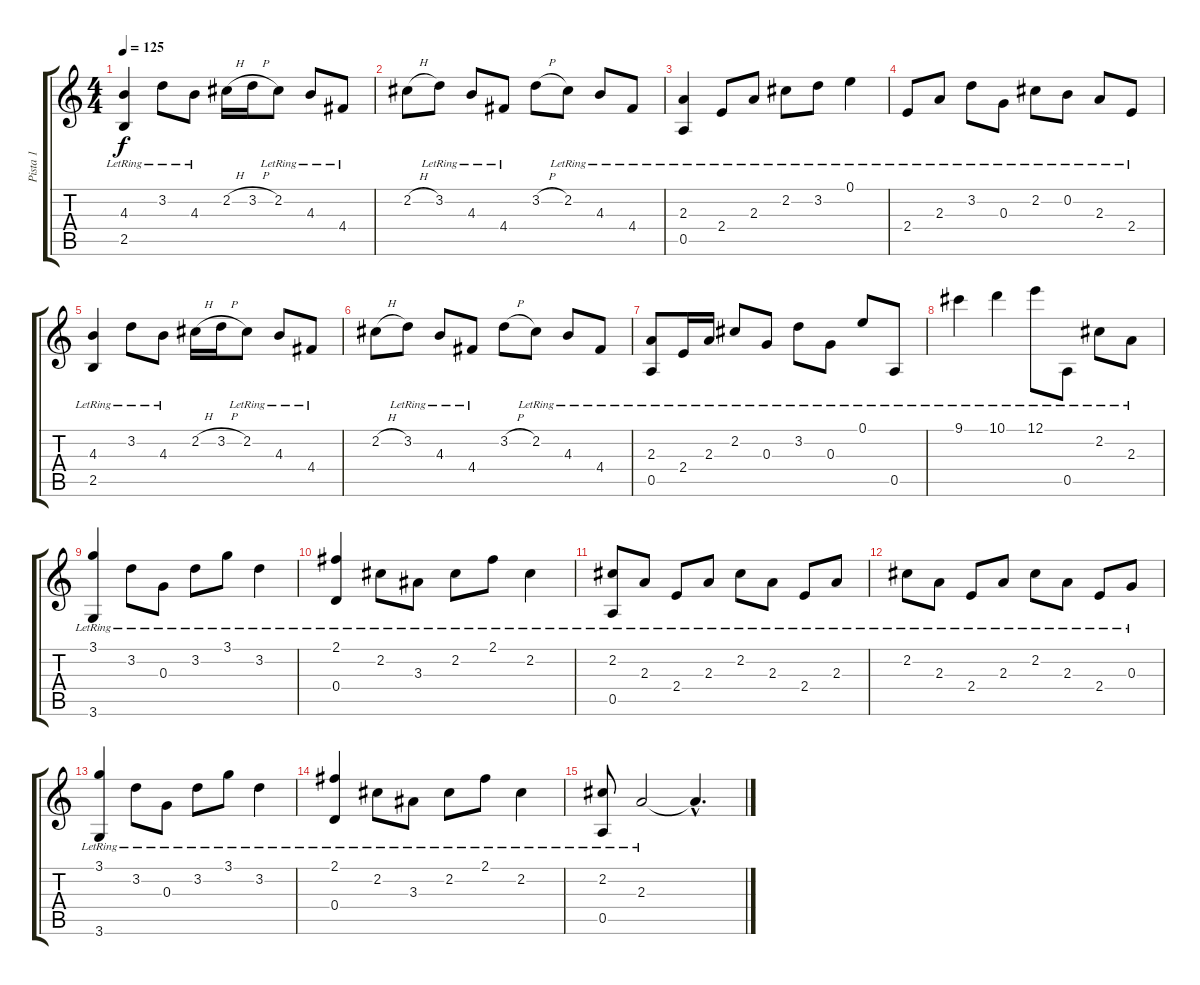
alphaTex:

\track ("Pista 1" "Pista 1") {instrument acousticguitarsteel}
\staff {score tabs}
\tuning (E4 B3 G3 D3 A2 E2) {hide}
\ts (4 4)
\tempo 125
\clef g2
\ks c
(4.3{lr} 2.5{lr}).4{dy f} 3.2{lr}.8 4.3{lr}.8 2.2{h}.16 3.2{h}.16 2.2{lr}.8 4.3{lr}.8 4.4{lr}.8 |
2.2{h}.8 3.2{lr}.8 4.3{lr}.8 4.4{lr}.8 3.2{h}.8 2.2{lr}.8 4.3{lr}.8 4.4{lr}.8 |
(2.3{lr} 0.5{lr}).4 2.4{lr}.8 2.3{lr}.8 2.2{lr}.8 3.2{lr}.8 0.1{lr}.4 |
2.4{lr}.8 2.3{lr}.8 3.2{lr}.8 0.3{lr}.8 2.2{lr}.8 0.2{lr}.8 2.3{lr}.8 2.4{lr}.8 |
(4.3{lr} 2.5{lr}).4 3.2{lr}.8 4.3{lr}.8 2.2{h}.16 3.2{h}.16 2.2{lr}.8 4.3{lr}.8 4.4{lr}.8 |
2.2{h}.8 3.2{lr}.8 4.3{lr}.8 4.4{lr}.8 3.2{h}.8 2.2{lr}.8 4.3{lr}.8 4.4{lr}.8 |
(2.3{lr} 0.5{lr}).8 2.4{lr}.16 2.3{lr}.16 2.2{lr}.8 0.3{lr}.8 3.2{lr}.8 0.3{lr}.8 0.1{lr}.8 0.5{lr}.8 |
9.1{lr}.4 10.1{lr}.4 12.1{lr}.8 0.5{lr}.8 2.2{lr}.8 2.3{lr}.8 |
(3.1{lr} 3.6{lr}).4 3.2{lr}.8 0.3{lr}.8 3.2{lr}.8 3.1{lr}.8 3.2{lr}.4 |
(2.1{lr} 0.4{lr}).4 2.2{lr}.8 3.3{lr}.8 2.2{lr}.8 2.1{lr}.8 2.2{lr}.4 |
(2.2{lr} 0.5{lr}).8 2.3{lr}.8 2.4{lr}.8 2.3{lr}.8 2.2{lr}.8 2.3{lr}.8 2.4{lr}.8 2.3{lr}.8 |
2.2{lr}.8 2.3{lr}.8 2.4{lr}.8 2.3{lr}.8 2.2{lr}.8 2.3{lr}.8 2.4{lr}.8 0.3{lr}.8 |
(3.1{lr} 3.6{lr}).4 3.2{lr}.8 0.3{lr}.8 3.2{lr}.8 3.1{lr}.8 3.2{lr}.4 |
(2.1{lr} 0.4{lr}).4 2.2{lr}.8 3.3{lr}.8 2.2{lr}.8 2.1{lr}.8 2.2{lr}.4 |
(2.2{lr} 0.5{lr}).8 2.3{lr}.2 2.3{hac t}.4{d}
